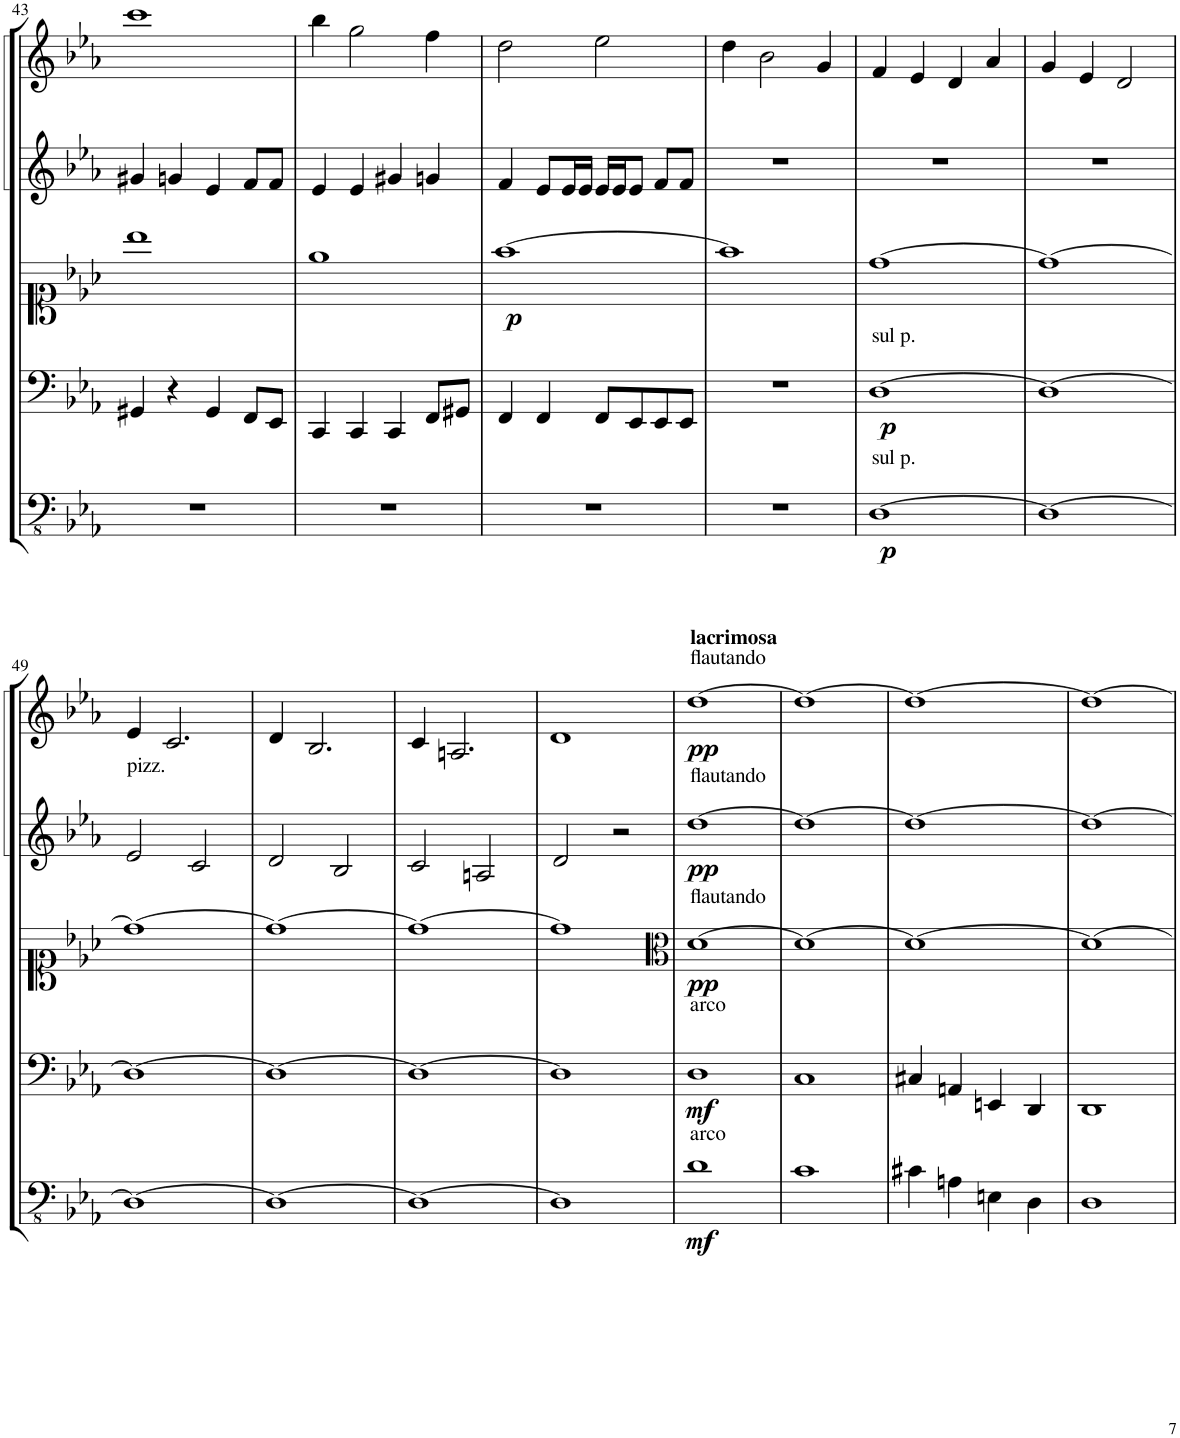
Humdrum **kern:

**kern	**dynam	**kern	**dynam	**kern	**dynam	**kern	**dynam	**kern	**dynam
*part5	*part5	*part4	*part4	*part3	*part3	*part2	*part2	*part1	*part1
*staff5	*staff5	*staff4	*staff4	*staff3	*staff3	*staff2	*staff2	*staff1	*staff1
*I"Contrabass	*	*I"Violoncello	*	*I"Viola	*	*I"Violin II	*	*I"Violin I	*
*I'Cb	*	*I'Vc	*	*I'Vla	*	*I'Vln	*	*I'Vln	*
!!LO:PB:g=z
*clefFv4	*	*clefF4	*	*clefC1	*	*clefG2	*	*clefG2	*
*ITrd7c12	*	*	*	*	*	*	*	*	*
*k[b-e-a-]	*	*k[b-e-a-]	*	*k[b-e-a-]	*	*k[b-e-a-]	*	*k[b-e-a-]	*
*M4/4	*	*M4/4	*	*M4/4	*	*M4/4	*	*M4/4	*
=43	=43	=43	=43	=43	=43	=43	=43	=43	=43
1r	.	4GG#X/	.	1bb-	.	4g#X/	.	1ccc	.
.	.	4r	.	.	.	4gn/	.	.	.
.	.	4GG#/	.	.	.	4e-/	.	.	.
.	.	8FF/L	.	.	.	8f/L	.	.	.
.	.	8EE-/J	.	.	.	8f/J	.	.	.
=44	=44	=44	=44	=44	=44	=44	=44	=44	=44
1r	.	4CC/	.	1ee-	.	4e-/	.	4bb-\	.
.	.	4CC/	.	.	.	4e-/	.	2gg\	.
.	.	4CC/	.	.	.	4g#X/	.	.	.
.	.	8FF/L	.	.	.	4gn/	.	4ff\	.
.	.	8GG#X/J	.	.	.	.	.	.	.
=45	=45	=45	=45	=45	=45	=45	=45	=45	=45
!	!	!	!	!	!LO:DY:b	!	!	!	!
1r	.	4FF/	.	[1ff	p	4f/	.	2dd\	.
.	.	4FF/	.	.	.	8e-/L	.	.	.
.	.	.	.	.	.	16e-/L	.	.	.
.	.	.	.	.	.	16e-/JJ	.	.	.
.	.	8FF/L	.	.	.	16e-/LL	.	2ee-\	.
.	.	.	.	.	.	16e-/J	.	.	.
.	.	8EE-/	.	.	.	8e-/J	.	.	.
.	.	8EE-/	.	.	.	8f/L	.	.	.
.	.	8EE-/J	.	.	.	8f/J	.	.	.
=46	=46	=46	=46	=46	=46	=46	=46	=46	=46
1r	.	1r	.	1ff]	.	1r	.	4dd\	.
.	.	.	.	.	.	.	.	2b-\	.
.	.	.	.	.	.	.	.	4g/	.
=47	=47	=47	=47	=47	=47	=47	=47	=47	=47
!	!	!LO:TX:a:t=sul p.	!	!	!	!	!	!	!
!LO:TX:a:t=sul p.	!	!	!	!	!	!	!	!	!
!	!LO:DY:b	!	!LO:DY:b	!	!	!	!	!	!
[1DD	p	[1D	p	[1dd	.	1r	.	4f/	.
.	.	.	.	.	.	.	.	4e-/	.
.	.	.	.	.	.	.	.	4d/	.
.	.	.	.	.	.	.	.	4a-/	.
=48	=48	=48	=48	=48	=48	=48	=48	=48	=48
1DD_	.	1D_	.	1dd_	.	1r	.	4g/	.
.	.	.	.	.	.	.	.	4e-/	.
.	.	.	.	.	.	.	.	2d/	.
!!LO:LB:g=z
=49	=49	=49	=49	=49	=49	=49	=49	=49	=49
!	!	!	!	!	!	!LO:TX:a:t=pizz.	!	!	!
1DD_	.	1D_	.	1dd_	.	2e-/	.	4e-/	.
.	.	.	.	.	.	.	.	2.c/	.
.	.	.	.	.	.	2c/	.	.	.
=50	=50	=50	=50	=50	=50	=50	=50	=50	=50
1DD_	.	1D_	.	1dd_	.	2d/	.	4d/	.
.	.	.	.	.	.	.	.	2.B-/	.
.	.	.	.	.	.	2B-/	.	.	.
=51	=51	=51	=51	=51	=51	=51	=51	=51	=51
1DD_	.	1D_	.	1dd_	.	2c/	.	4c/	.
.	.	.	.	.	.	.	.	2.An/	.
.	.	.	.	.	.	2An/	.	.	.
=52	=52	=52	=52	=52	=52	=52	=52	=52	=52
1DD]	.	1D]	.	1dd]	.	2d/	.	1d	.
.	.	.	.	.	.	2r	.	.	.
=53	=53	=53	=53	=53	=53	=53	=53	=53	=53
*	*	*	*	*clefC3	*	*	*	*	*
!	!	!	!	!	!	!	!	!LO:TX:a:t=flautando	!
!	!	!	!	!	!	!	!	!LO:TX:a:B:t=lacrimosa	!
!	!	!	!	!	!	!LO:TX:a:t=flautando	!	!	!
!	!	!	!	!LO:TX:a:t=flautando	!	!	!	!	!
!	!	!LO:TX:a:t=arco	!	!	!	!	!	!	!
!LO:TX:a:t=arco	!	!	!	!	!	!	!	!	!
!	!LO:DY:b	!	!LO:DY:b	!	!LO:DY:b	!	!LO:DY:b	!	!LO:DY:b
1D	mf	1D	mf	[1d	pp	[1dd	pp	[1dd	pp
=54	=54	=54	=54	=54	=54	=54	=54	=54	=54
1C	.	1C	.	1d_	.	1dd_	.	1dd_	.
=55	=55	=55	=55	=55	=55	=55	=55	=55	=55
4C#X\	.	4C#X/	.	1d_	.	1dd_	.	1dd_	.
4AAn\	.	4AAn/	.	.	.	.	.	.	.
4EEn\	.	4EEn/	.	.	.	.	.	.	.
4DD\	.	4DD/	.	.	.	.	.	.	.
=56	=56	=56	=56	=56	=56	=56	=56	=56	=56
1DD	.	1DD	.	1d_	.	1dd_	.	1dd_	.
=	=	=	=	=	=	=	=	=	=
*-	*-	*-	*-	*-	*-	*-	*-	*-	*-
